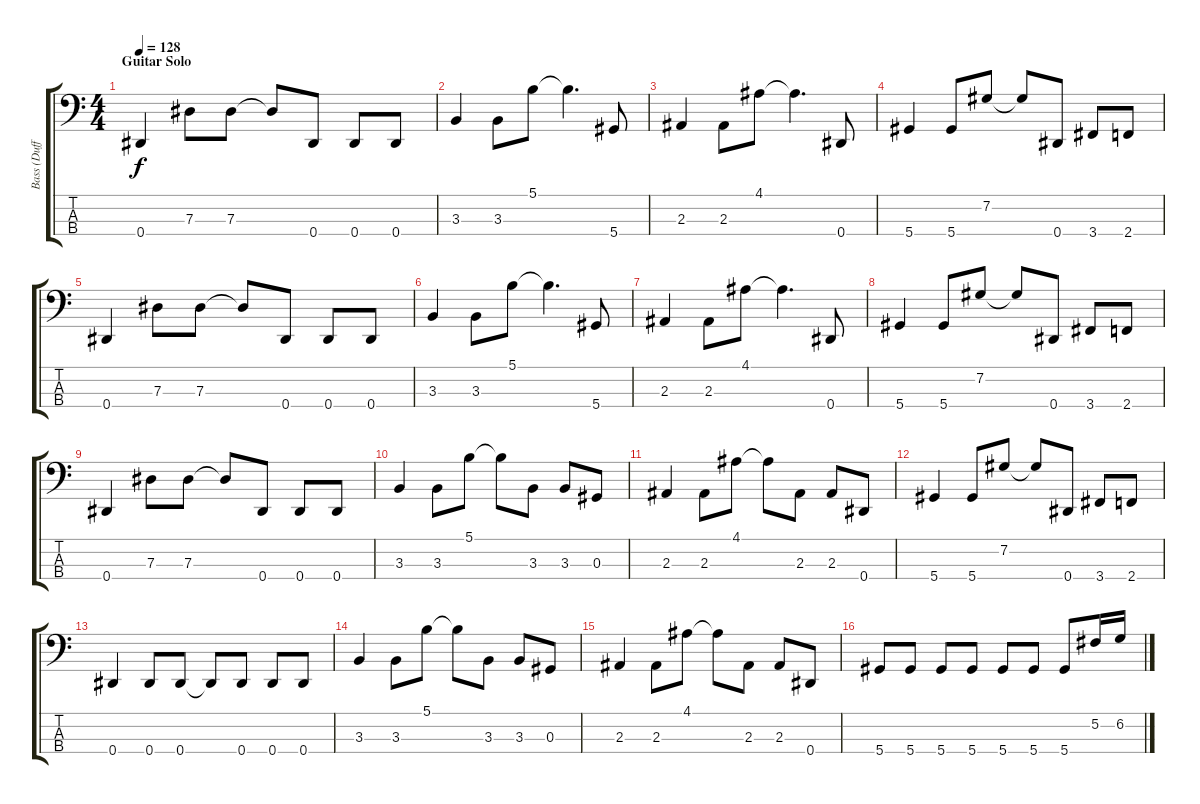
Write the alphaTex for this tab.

\track ("Bass (Duff)" "Bass (Duff") {instrument electricbasspick}
\staff {score tabs}
\tuning (Gb2 Db2 Ab1 Eb1) {hide}
\ts (4 4)
\section ("" "Guitar Solo")
\tempo 128
\clef f4
\ks c
0.4.4{dy f} 7.3.8 7.3.8 7.3{t}.8 0.4.8 0.4.8 0.4.8 |
3.3.4 3.3.8 5.1.8 5.1{t}.4{d} 5.4.8 |
2.3.4 2.3.8 4.1.8 4.1{t}.4{d} 0.4.8 |
5.4.4 5.4.8 7.2.8 7.2{t}.8 0.4.8 3.4.8 2.4.8 |
0.4.4 7.3.8 7.3.8 7.3{t}.8 0.4.8 0.4.8 0.4.8 |
3.3.4 3.3.8 5.1.8 5.1{t}.4{d} 5.4.8 |
2.3.4 2.3.8 4.1.8 4.1{t}.4{d} 0.4.8 |
5.4.4 5.4.8 7.2.8 7.2{t}.8 0.4.8 3.4.8 2.4.8 |
0.4.4 7.3.8 7.3.8 7.3{t}.8 0.4.8 0.4.8 0.4.8 |
3.3.4 3.3.8 5.1.8 5.1{t}.8 3.3.8 3.3.8 0.3.8 |
2.3.4 2.3.8 4.1.8 4.1{t}.8 2.3.8 2.3.8 0.4.8 |
5.4.4 5.4.8 7.2.8 7.2{t}.8 0.4.8 3.4.8 2.4.8 |
0.4.4 0.4.8 0.4.8 0.4{t}.8 0.4.8 0.4.8 0.4.8 |
3.3.4 3.3.8 5.1.8 5.1{t}.8 3.3.8 3.3.8 0.3.8 |
2.3.4 2.3.8 4.1.8 4.1{t}.8 2.3.8 2.3.8 0.4.8 |
5.4.8 5.4.8 5.4.8 5.4.8 5.4.8 5.4.8 5.4.8 5.2.16 6.2.16
